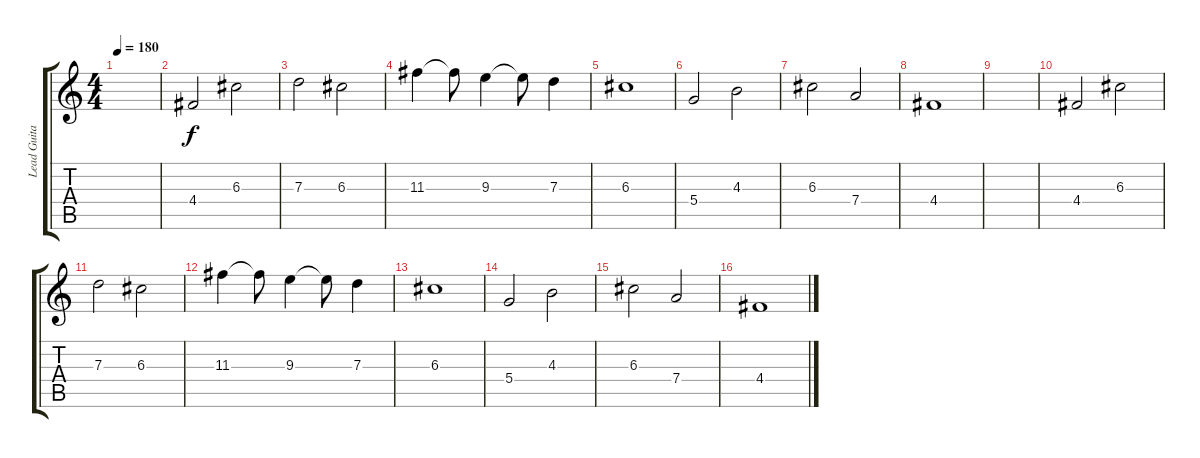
\track ("Lead Guitar" "Lead Guita") {instrument distortionguitar}
\staff {score tabs}
\tuning (E4 B3 G3 D3 A2 E2) {hide}
\ts (4 4)
\tempo 180
\clef g2
\ks c
|
4.4.2 6.3.2 |
7.3.2 6.3.2 |
11.3.4 11.3{t}.8 9.3.4 9.3{t}.8 7.3.4 |
6.3.1 |
5.4.2 4.3.2 |
6.3.2 7.4.2 |
4.4.1 |
|
4.4.2 6.3.2 |
7.3.2 6.3.2 |
11.3.4 11.3{t}.8 9.3.4 9.3{t}.8 7.3.4 |
6.3.1 |
5.4.2 4.3.2 |
6.3.2 7.4.2 |
4.4.1
